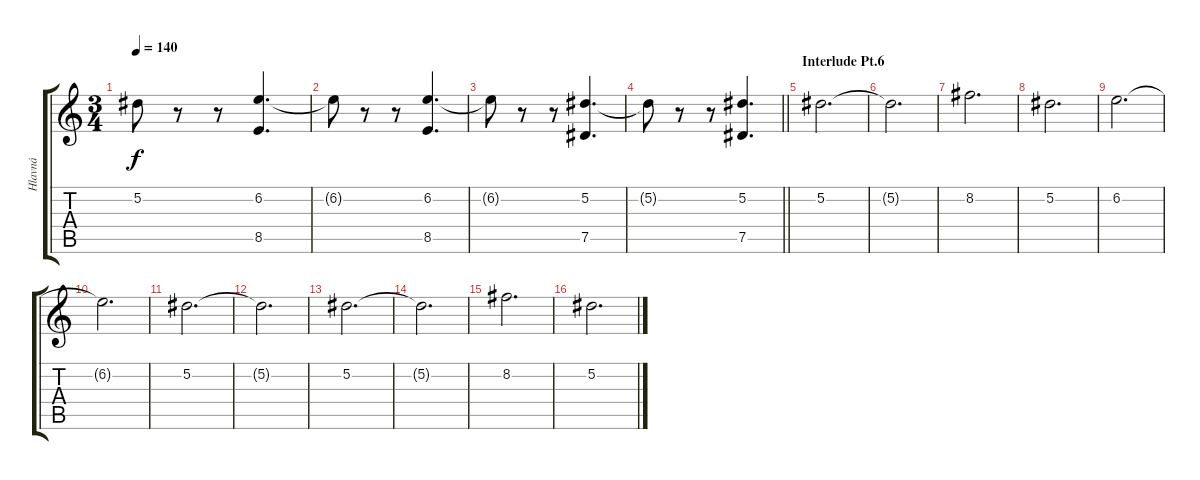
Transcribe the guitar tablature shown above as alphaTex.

\track ("Hlavná" "Hlavná") {instrument overdrivenguitar}
\staff {score tabs}
\tuning (Eb4 Bb3 Gb3 Db3 Ab2 Eb2) {hide}
\ts (3 4)
\tempo 140
\clef g2
\ks c
5.2{t}.8{dy f} r.8 r.8 (6.2 8.5).4{d} |
6.2{t}.8 r.8 r.8 (6.2 8.5).4{d} |
6.2{t}.8 r.8 r.8 (5.2 7.5).4{d} |
\barLineRight lightlight
5.2{t}.8 r.8 r.8 (5.2 7.5).4{d} |
\section ("" "Interlude Pt.6")
5.2.2{d} |
5.2{t}.2{d} |
8.2.2{d} |
5.2.2{d} |
6.2.2{d} |
6.2{t}.2{d} |
5.2.2{d} |
5.2{t}.2{d} |
5.2.2{d} |
5.2{t}.2{d} |
8.2.2{d} |
5.2.2{d}
